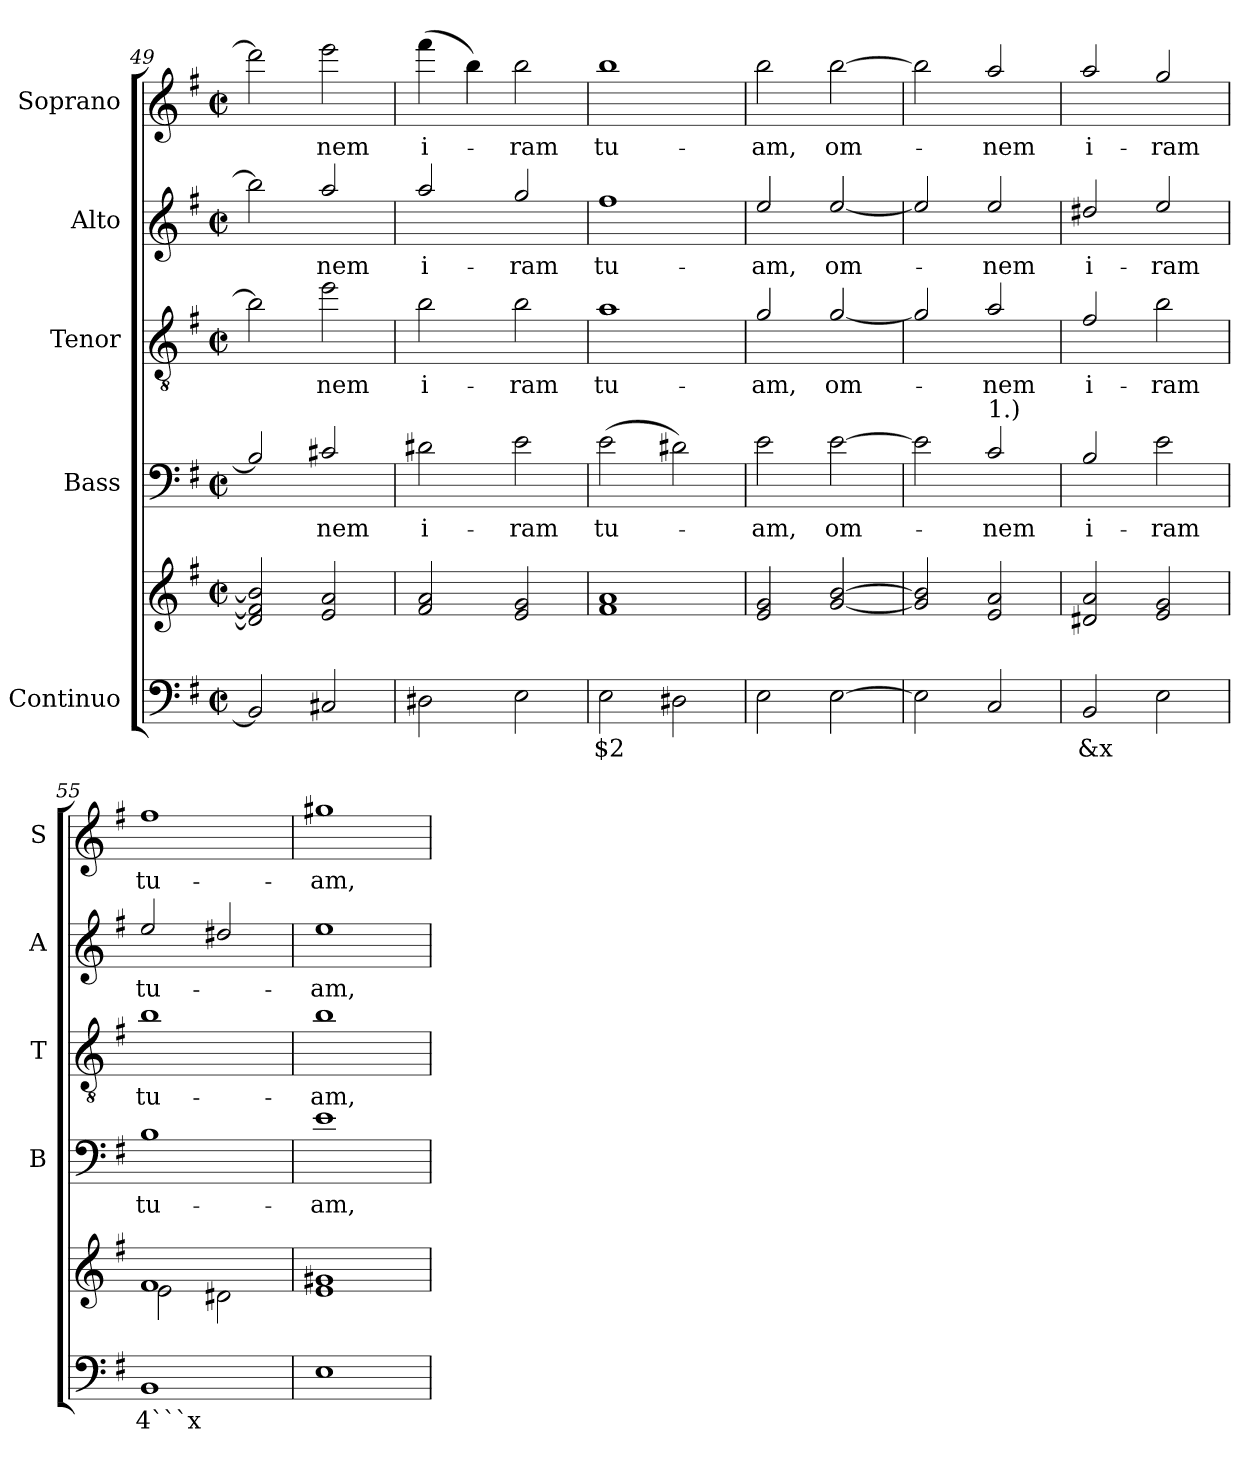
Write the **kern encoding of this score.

**kern	**text	**kern	**kern	**text	**kern	**text	**kern	**text	**kern	**text
*part5	*part5	*part5	*part4	*part4	*part3	*part3	*part2	*part2	*part1	*part1
*staff6	*staff6	*staff5	*staff4	*staff4	*staff3	*staff3	*staff2	*staff2	*staff1	*staff1
*I"Continuo	*	*	*I"Bass	*	*I"Tenor	*	*I"Alto	*	*I"Soprano	*
*	*	*	*I'B	*	*I'T	*	*I'A	*	*I'S	*
*clefF4	*	*clefG2	*clefF4	*	*clefGv2	*	*clefG2	*	*clefG2	*
*	*	*	*ITrd7c12	*	*ITrd7c12	*	*ITrd7c12	*	*ITrd7c12	*
*k[f#]	*	*k[f#]	*k[f#]	*	*k[f#]	*	*k[f#]	*	*k[f#]	*
*G:	*	*G:	*G:	*	*G:	*	*G:	*	*G:	*
*M2/2	*	*M2/2	*M2/2	*	*M2/2	*	*M2/2	*	*M2/2	*
*met(c|)	*	*met(c|)	*met(c|)	*	*met(c|)	*	*met(c|)	*	*met(c|)	*
=49	=49	=49	=49	=49	=49	=49	=49	=49	=49	=49
2BB/]	.	2d#!/] 2f#!/] 2b!/]	2BB/]	.	2B\]	.	2b\]	.	2dd#\]	.
!	!	!	!	!LO:LY:b	!	!	!	!	!	!
!	!	!	!	!	!	!LO:LY:b	!	!	!	!
!	!	!	!	!	!	!	!	!LO:LY:b	!	!
!	!	!	!	!	!	!	!	!	!	!LO:LY:b
2C#X/	.	2e!/ 2a!/	2C#X/	-nem	2e\	-nem	2a/	-nem	2ee\	-nem
=50	=50	=50	=50	=50	=50	=50	=50	=50	=50	=50
!	!	!	!	!LO:LY:b	!	!	!	!	!	!
!	!	!	!	!	!	!LO:LY:b	!	!	!	!
!	!	!	!	!	!	!	!	!LO:LY:b	!	!
!	!	!	!	!	!	!	!	!	!	!LO:LY:b
2D#X\	.	2f#!/ 2a!/	2D#X\	i-	2B\	i-	2a/	i-	(>4ff#\	i-
.	.	.	.	.	.	.	.	.	4b\)	.
!	!	!	!	!LO:LY:b	!	!	!	!	!	!
!	!	!	!	!	!	!LO:LY:b	!	!	!	!
!	!	!	!	!	!	!	!	!LO:LY:b	!	!
!	!	!	!	!	!	!	!	!	!	!LO:LY:b
2E\	.	2e!/ 2g!/	2E\	-ram	2B\	-ram	2g/	-ram	2b\	-ram
=51	=51	=51	=51	=51	=51	=51	=51	=51	=51	=51
!	!LO:LY:b	!	!	!	!	!	!	!	!	!
!	!	!	!	!LO:LY:b	!	!	!	!	!	!
!	!	!	!	!	!	!LO:LY:b	!	!	!	!
!	!	!	!	!	!	!	!	!LO:LY:b	!	!
!	!	!	!	!	!	!	!	!	!	!LO:LY:b
2E\	$2	1f#! 1a!	(>2E\	tu-	1A	tu-	1f#	tu-	1b	tu-
2D#X\	.	.	2D#X\)	.	.	.	.	.	.	.
=52	=52	=52	=52	=52	=52	=52	=52	=52	=52	=52
!	!	!	!	!LO:LY:b	!	!	!	!	!	!
!	!	!	!	!	!	!LO:LY:b	!	!	!	!
!	!	!	!	!	!	!	!	!LO:LY:b	!	!
!	!	!	!	!	!	!	!	!	!	!LO:LY:b
2E\	.	2e!/ 2g!/	2E\	-am,	2G/	-am,	2e/	-am,	2b\	-am,
!	!	!	!	!LO:LY:b	!	!	!	!	!	!
!	!	!	!	!	!	!LO:LY:b	!	!	!	!
!	!	!	!	!	!	!	!	!LO:LY:b	!	!
!	!	!	!	!	!	!	!	!	!	!LO:LY:b
[2E\	.	[2g!/ [2b!/	[2E\	om-	[2G/	om-	[2e/	om-	[2b\	om-
=53	=53	=53	=53	=53	=53	=53	=53	=53	=53	=53
2E\]	.	2g!/] 2b!/]	2E\]	.	2G/]	.	2e/]	.	2b\]	.
!	!	!	!	!LO:LY:b	!	!	!	!	!	!
!	!	!	!	!	!	!LO:LY:b	!	!	!	!
!	!	!	!	!	!	!	!	!LO:LY:b	!	!
!	!	!	!LO:TX:a:t=1.)	!	!	!	!	!	!	!
!	!	!	!	!	!	!	!	!	!	!LO:LY:b
2C/	.	2e!/ 2a!/	2C/	-nem	2A/	-nem	2e/	-nem	2a/	-nem
=54	=54	=54	=54	=54	=54	=54	=54	=54	=54	=54
!	!LO:LY:b	!	!	!	!	!	!	!	!	!
!	!	!	!	!LO:LY:b	!	!	!	!	!	!
!	!	!	!	!	!	!LO:LY:b	!	!	!	!
!	!	!	!	!	!	!	!	!LO:LY:b	!	!
!	!	!	!	!	!	!	!	!	!	!LO:LY:b
2BB/	&x	2d#X!/ 2a!/	2BB/	i-	2F#/	i-	2d#X/	i-	2a/	i-
!	!	!	!	!LO:LY:b	!	!	!	!	!	!
!	!	!	!	!	!	!LO:LY:b	!	!	!	!
!	!	!	!	!	!	!	!	!LO:LY:b	!	!
!	!	!	!	!	!	!	!	!	!	!LO:LY:b
2E\	.	2e!/ 2g!/	2E\	-ram	2B\	-ram	2e/	-ram	2g/	-ram
=55	=55	=55	=55	=55	=55	=55	=55	=55	=55	=55
!	!LO:LY:b	!	!	!	!	!	!	!	!	!
*	*	*^	*	*	*	*	*	*	*	*
!	!	!	!	!	!LO:LY:b	!	!	!	!	!	!
!	!	!	!	!	!	!	!LO:LY:b	!	!	!	!
!	!	!	!	!	!	!	!	!	!LO:LY:b	!	!
!	!	!	!	!	!	!	!	!	!	!	!LO:LY:b
1BB	4```x	1f#!	2e!\	1BB	tu-	1B	tu-	2e/	tu-	1f#	tu-
.	.	.	2d#X!\	.	.	.	.	2d#X/	.	.	.
*	*	*v	*v	*	*	*	*	*	*	*	*
!!LO:PB:g=z
=56	=56	=56	=56	=56	=56	=56	=56	=56	=56	=56
*	*	*^	*	*	*	*	*	*	*	*
!	!	!	!	!	!LO:LY:b	!	!	!	!	!	!
*	*	*v	*v	*	*	*	*	*	*	*	*
*	*	*^	*	*	*	*	*	*	*	*
!	!	!	!	!	!	!	!LO:LY:b	!	!	!	!
*	*	*v	*v	*	*	*	*	*	*	*	*
*	*	*^	*	*	*	*	*	*	*	*
!	!	!	!	!	!	!	!	!	!LO:LY:b	!	!
*	*	*v	*v	*	*	*	*	*	*	*	*
*	*	*^	*	*	*	*	*	*	*	*
!	!	!	!	!	!	!	!	!	!	!	!LO:LY:b
*	*	*v	*v	*	*	*	*	*	*	*	*
1E	.	1e! 1g#X!	1E	-am,	1B	-am,	1e	-am,	1g#X	-am,
=	=	=	=	=	=	=	=	=	=	=
*-	*-	*-	*-	*-	*-	*-	*-	*-	*-	*-
